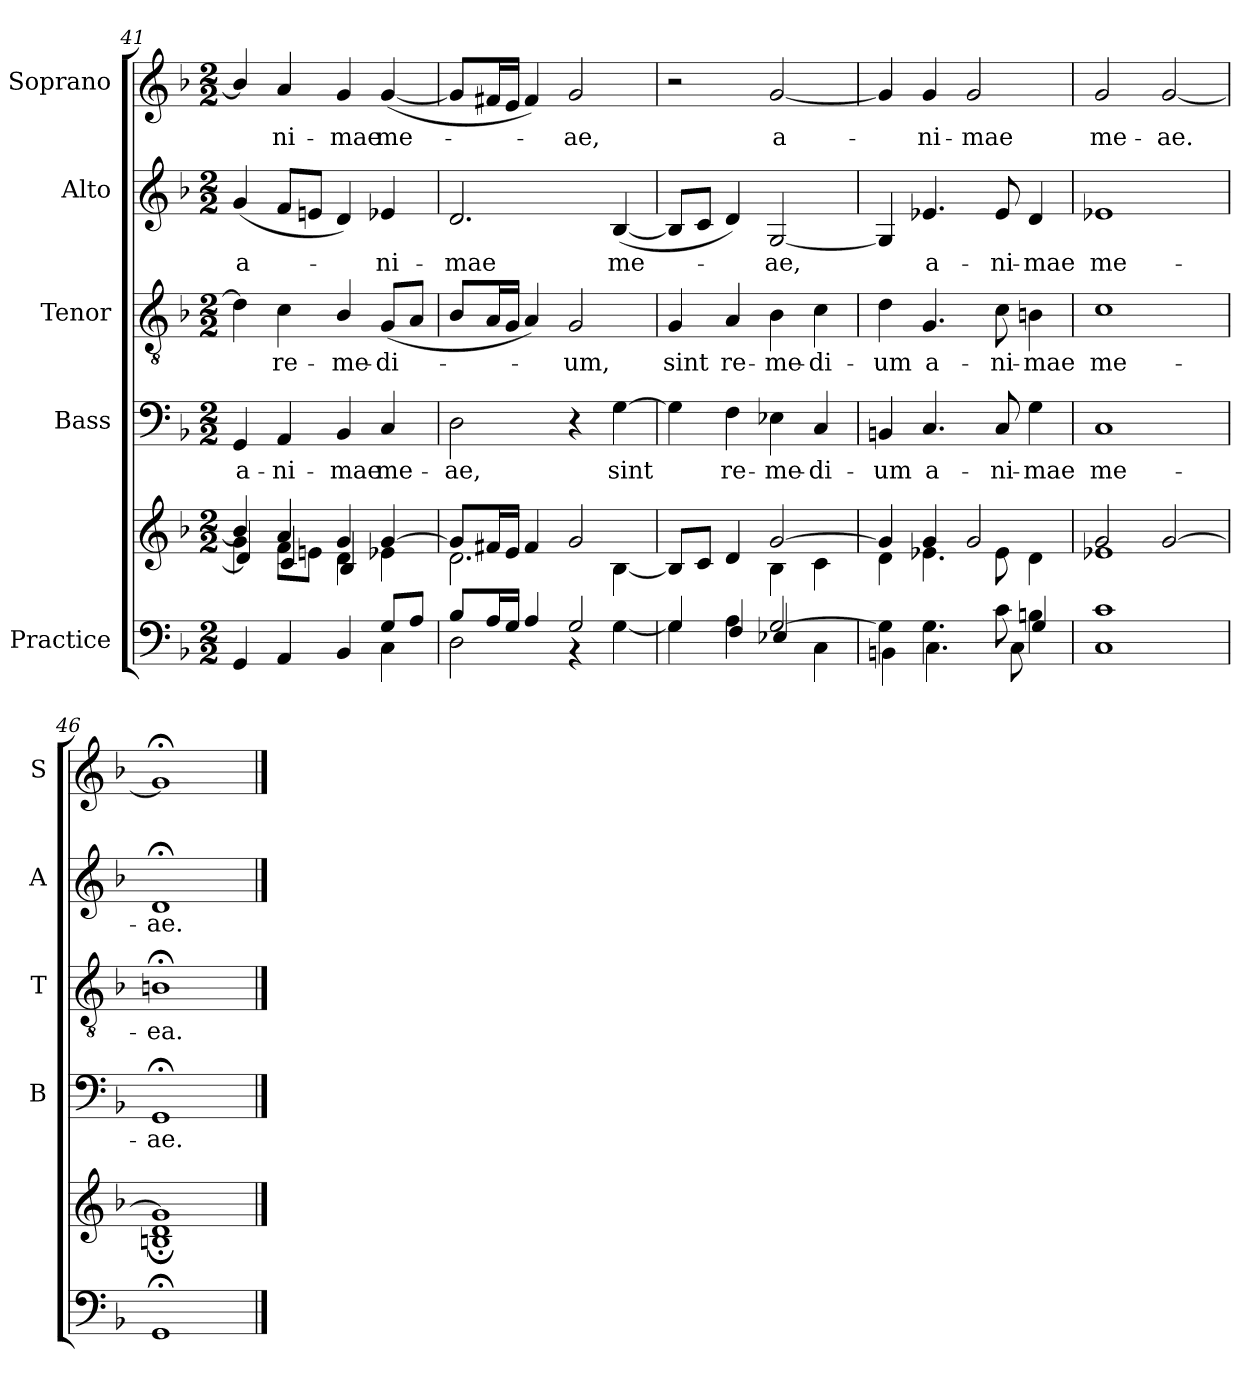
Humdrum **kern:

**kern	**kern	**kern	**text	**kern	**text	**kern	**text	**kern	**text
*part5	*part5	*part4	*part4	*part3	*part3	*part2	*part2	*part1	*part1
*staff6	*staff5	*staff4	*staff4	*staff3	*staff3	*staff2	*staff2	*staff1	*staff1
*I"Practice	*	*I"Bass	*	*I"Tenor	*	*I"Alto	*	*I"Soprano	*
*	*	*I'B	*	*I'T	*	*I'A	*	*I'S	*
*clefF4	*clefG2	*clefF4	*	*clefGv2	*	*clefG2	*	*clefG2	*
*k[b-]	*k[b-]	*k[b-]	*	*k[b-]	*	*k[b-]	*	*k[b-]	*
*F:	*F:	*F:	*	*F:	*	*F:	*	*F:	*
*M2/2	*M2/2	*M2/2	*	*M2/2	*	*M2/2	*	*M2/2	*
=41	=41	=41	=41	=41	=41	=41	=41	=41	=41
*^	*^	*	*	*	*	*	*	*	*
*	*	*	*^	*	*	*	*	*	*	*	*
!	!	!	!	!	!	!LO:LY:b	!	!	!	!LO:LY:b	!	!
2.ryy	4GG	4b-/]	4g	4d]	4GG	a-	4d]	.	(<4g	a-	4b-/]	.
!	!	!	!	!	!	!LO:LY:b	!	!LO:LY:b	!	!	!	!LO:LY:b
.	4AA	4a/	8f\L	4c	4AA	-ni-	4c	re-	8fL	.	4a	ni-
.	.	.	8en\J	.	.	.	.	.	8enJ	.	.	.
!	!	!	!	!	!	!LO:LY:b	!	!LO:LY:b	!	!	!	!LO:LY:b
.	4BB-	4g/	4d	4B-/	4BB-	-mae	4B-/	-me-	4d)	.	4g	-mae
!	!	!	!	!	!	!LO:LY:b	!	!LO:LY:b	!	!LO:LY:b	!	!LO:LY:b
8G/L	4C\	[4g/	4e-X	4ryy	4C	me-	(<8GL	-di-	4e-X	ni-	(<[4g	me-
8A/J	.	.	.	.	.	.	8AJ	.	.	.	.	.
*	*	*	*v	*v	*	*	*	*	*	*	*	*
=42	=42	=42	=42	=42	=42	=42	=42	=42	=42	=42	=42
!	!	!	!	!	!LO:LY:b	!	!	!	!LO:LY:b	!	!
8B-/L	2D\	8g/L]	2.d\	2D	-ae,	8B-L	.	2.d	-mae	8gL]	.
16A/L	.	16f#X/L	.	.	.	16AL	.	.	.	16f#XL	.
16G/JJ	.	16e/JJ	.	.	.	16GJJ	.	.	.	16eJJ	.
4A/	.	4f#/	.	.	.	4A)	.	.	.	4f#)	.
!	!	!	!	!	!	!	!LO:LY:b	!	!	!	!LO:LY:b
2G/	4r	2g/	.	4r	.	2G	um,	.	.	2g	ae,
!	!	!	!	!	!LO:LY:b	!	!	!	!LO:LY:b	!	!
.	[4G	.	[4B-\	[4G	sint	.	.	(<[4B-	me-	.	.
=43	=43	=43	=43	=43	=43	=43	=43	=43	=43	=43	=43
*	*^	*	*^	*	*	*	*	*	*	*	*
!	!	!	!	!	!	!	!	!	!LO:LY:b	!	!	!	!
2ryy	4G	4G]	2ryy	8B-L]	2ryy	4G]	.	4G	sint	8B-L]	.	2r	.
.	.	.	.	8cJ	.	.	.	.	.	8cJ	.	.	.
!	!	!	!	!	!	!	!LO:LY:b	!	!LO:LY:b	!	!	!	!
.	4A	4F	.	4d	.	4F	re-	4A	re-	4d)	.	.	.
!	!	!	!	!	!	!	!LO:LY:b	!	!LO:LY:b	!	!LO:LY:b	!	!LO:LY:b
[2G/	2ryy	4E-X	[2g/	2ryy	4B-\	4E-X	-me-	4B-	-me-	[2G	ae,	[2g	a-
!	!	!	!	!	!	!	!LO:LY:b	!	!LO:LY:b	!	!	!	!
.	.	4C\	.	.	4c\	4C	-di-	4c	-di-	.	.	.	.
=44	=44	=44	=44	=44	=44	=44	=44	=44	=44	=44	=44	=44	=44
!	!	!	!	!	!	!	!LO:LY:b	!	!LO:LY:b	!	!	!	!
4G\]	4ryy	4BBn\	4g/]	4ryy	4d\	4BBn	-um	4d	-um	4G]	.	4g]	.
!	!	!	!	!	!	!	!LO:LY:b	!	!LO:LY:b	!	!LO:LY:b	!	!LO:LY:b
2.ryy	4.G\	4.C\	4g/	4.e-X\	2.ryy	4.C	a-	4.G	a-	4.e-X	a-	4g	ni-
!	!	!	!	!	!	!	!	!	!	!	!	!	!LO:LY:b
.	.	.	2g/	.	.	.	.	.	.	.	.	2g	-mae
!	!	!	!	!	!	!	!LO:LY:b	!	!LO:LY:b	!	!LO:LY:b	!	!
.	8c	8C\	.	8e-\	.	8C	-ni-	8c	-ni-	8e-	-ni-	.	.
!	!	!	!	!	!	!	!LO:LY:b	!	!LO:LY:b	!	!LO:LY:b	!	!
.	4Bn	4G	.	4d\	.	4G	-mae	4Bn	-mae	4d	-mae	.	.
*	*	*	*	*v	*v	*	*	*	*	*	*	*	*
=45	=45	=45	=45	=45	=45	=45	=45	=45	=45	=45	=45	=45
!	!	!	!	!	!	!LO:LY:b	!	!LO:LY:b	!	!LO:LY:b	!	!LO:LY:b
*	*v	*v	*	*	*	*	*	*	*	*	*	*
1c	1C	2g/	1e-X	1C	me-	1c	me-	1e-X	me-	2g	me-
!	!	!	!	!	!	!	!	!	!	!	!LO:LY:b
.	.	[2g/	.	.	.	.	.	.	.	[2g	-ae.
*v	*v	*	*	*	*	*	*	*	*	*	*
=46	=46	=46	=46	=46	=46	=46	=46	=46	=46	=46
*	*	*^	*	*	*	*	*	*	*	*
!	!	!	!	!	!LO:LY:b	!	!LO:LY:b	!	!LO:LY:b	!	!
1GG;	1g/]	1d;<	1Bn	1GG;<	-ae.	1Bn;<	-ea.	1d;<	-ae.	1g;<]	.
*	*v	*v	*v	*	*	*	*	*	*	*	*
==	==	==	==	==	==	==	==	==	==
*-	*-	*-	*-	*-	*-	*-	*-	*-	*-
